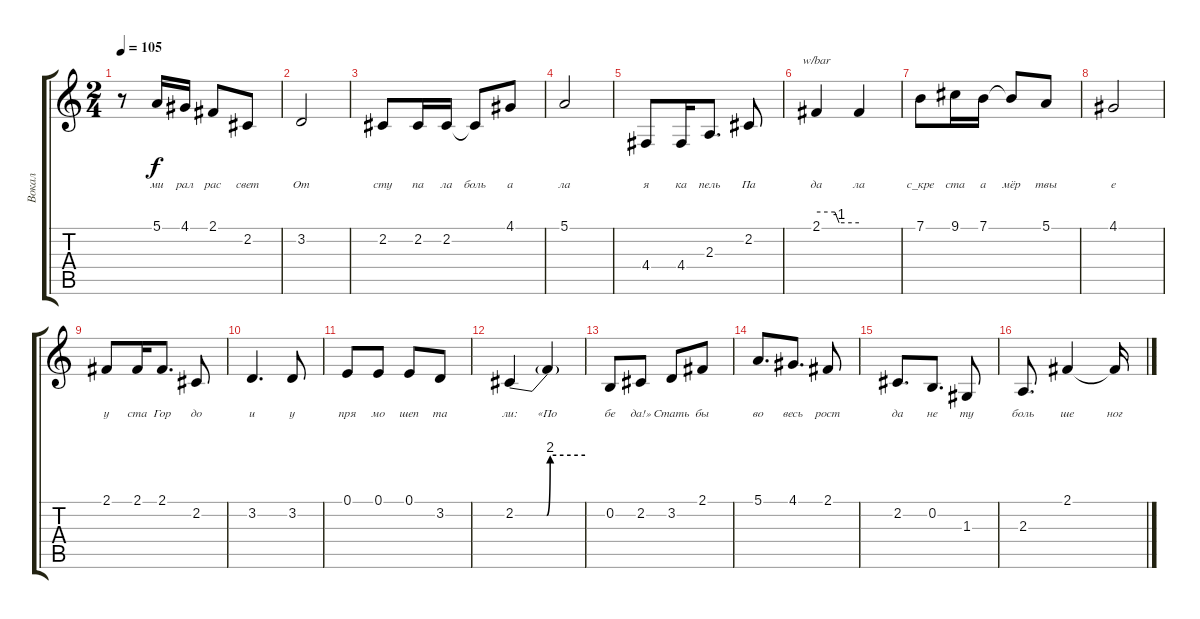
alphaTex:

\track ("Вокал" "Вокал") {instrument flute}
\staff {score tabs}
\tuning (E4 B3 G3 D3 A2 E2) {hide}
\ts (2 4)
\tempo 105
\clef g2
\ks c
r.8{dy f} 5.1.16{lyrics (0 "ми") lyrics (1 "") lyrics (2 "") lyrics (3 "") lyrics (4 "")} 4.1.16{lyrics (0 "pал") lyrics (1 "") lyrics (2 "") lyrics (3 "") lyrics (4 "")} 2.1.8{lyrics (0 "pас") lyrics (1 "") lyrics (2 "") lyrics (3 "") lyrics (4 "")} 2.2.8{lyrics (0 "свет") lyrics (1 "") lyrics (2 "") lyrics (3 "") lyrics (4 "")} |
3.2.2{lyrics (0 "От") lyrics (1 "") lyrics (2 "") lyrics (3 "") lyrics (4 "")} |
2.2.8{lyrics (0 "сту") lyrics (1 "") lyrics (2 "") lyrics (3 "") lyrics (4 "")} 2.2.16{lyrics (0 "па") lyrics (1 "") lyrics (2 "") lyrics (3 "") lyrics (4 "")} 2.2.16{lyrics (0 "ла") lyrics (1 "") lyrics (2 "") lyrics (3 "") lyrics (4 "")} 2.2{t}.8{lyrics (0 "боль") lyrics (1 "") lyrics (2 "") lyrics (3 "") lyrics (4 "")} 4.1.8{lyrics (0 "а") lyrics (1 "") lyrics (2 "") lyrics (3 "") lyrics (4 "")} |
5.1.2{lyrics (0 "ла") lyrics (1 "") lyrics (2 "") lyrics (3 "") lyrics (4 "")} |
4.4.8{lyrics (0 "я") lyrics (1 "") lyrics (2 "") lyrics (3 "") lyrics (4 "")} 4.4.16{lyrics (0 "ка") lyrics (1 "") lyrics (2 "") lyrics (3 "") lyrics (4 "")} 2.3.8{d lyrics (0 "пель") lyrics (1 "") lyrics (2 "") lyrics (3 "") lyrics (4 "")} 2.2.8{lyrics (0 "Па") lyrics (1 "") lyrics (2 "") lyrics (3 "") lyrics (4 "")} |
2.1.4{tbe (custom default 0 0 26 0 32 -4 60 -4) lyrics (0 "да") lyrics (1 "") lyrics (2 "") lyrics (3 "") lyrics (4 "")} 2.1{t}.4{lyrics (0 "ла") lyrics (1 "") lyrics (2 "") lyrics (3 "") lyrics (4 "")} |
7.1.8{lyrics (0 "с_кpе") lyrics (1 "") lyrics (2 "") lyrics (3 "") lyrics (4 "")} 9.1.16{lyrics (0 "ста") lyrics (1 "") lyrics (2 "") lyrics (3 "") lyrics (4 "")} 7.1.16{lyrics (0 "а") lyrics (1 "") lyrics (2 "") lyrics (3 "") lyrics (4 "")} 7.1{t}.8{lyrics (0 "мёp") lyrics (1 "") lyrics (2 "") lyrics (3 "") lyrics (4 "")} 5.1.8{lyrics (0 "твы") lyrics (1 "") lyrics (2 "") lyrics (3 "") lyrics (4 "")} |
4.1.2{lyrics (0 "е") lyrics (1 "") lyrics (2 "") lyrics (3 "") lyrics (4 "")} |
2.1.8{lyrics (0 "у") lyrics (1 "") lyrics (2 "") lyrics (3 "") lyrics (4 "")} 2.1.16{lyrics (0 "ста") lyrics (1 "") lyrics (2 "") lyrics (3 "") lyrics (4 "")} 2.1.8{d lyrics (0 "Гоp") lyrics (1 "") lyrics (2 "") lyrics (3 "") lyrics (4 "")} 2.2.8{lyrics (0 "до") lyrics (1 "") lyrics (2 "") lyrics (3 "") lyrics (4 "")} |
3.2.4{d lyrics (0 "и") lyrics (1 "") lyrics (2 "") lyrics (3 "") lyrics (4 "")} 3.2.8{lyrics (0 "у") lyrics (1 "") lyrics (2 "") lyrics (3 "") lyrics (4 "")} |
0.1.8{lyrics (0 "пpя") lyrics (1 "") lyrics (2 "") lyrics (3 "") lyrics (4 "")} 0.1.8{lyrics (0 "мо") lyrics (1 "") lyrics (2 "") lyrics (3 "") lyrics (4 "")} 0.1.8{lyrics (0 "шеп") lyrics (1 "") lyrics (2 "") lyrics (3 "") lyrics (4 "")} 3.2.8{lyrics (0 "та") lyrics (1 "") lyrics (2 "") lyrics (3 "") lyrics (4 "")} |
2.2{be (custom 0 0 27 0 30 8 60 8)}.4{lyrics (0 "ли:") lyrics (1 "") lyrics (2 "") lyrics (3 "") lyrics (4 "")} 2.2{t}.4{lyrics (0 "«По") lyrics (1 "") lyrics (2 "") lyrics (3 "") lyrics (4 "")} |
0.2.8{lyrics (0 "бе") lyrics (1 "") lyrics (2 "") lyrics (3 "") lyrics (4 "")} 2.2.8{lyrics (0 "да!»") lyrics (1 "") lyrics (2 "") lyrics (3 "") lyrics (4 "")} 3.2.8{lyrics (0 "Стать") lyrics (1 "") lyrics (2 "") lyrics (3 "") lyrics (4 "")} 2.1.8{lyrics (0 "бы") lyrics (1 "") lyrics (2 "") lyrics (3 "") lyrics (4 "")} |
5.1.8{d lyrics (0 "во") lyrics (1 "") lyrics (2 "") lyrics (3 "") lyrics (4 "")} 4.1.8{d lyrics (0 "весь") lyrics (1 "") lyrics (2 "") lyrics (3 "") lyrics (4 "")} 2.1.8{lyrics (0 "pост") lyrics (1 "") lyrics (2 "") lyrics (3 "") lyrics (4 "")} |
2.2.8{d lyrics (0 "да") lyrics (1 "") lyrics (2 "") lyrics (3 "") lyrics (4 "")} 0.2.8{d lyrics (0 "не") lyrics (1 "") lyrics (2 "") lyrics (3 "") lyrics (4 "")} 1.3.8{lyrics (0 "ту") lyrics (1 "") lyrics (2 "") lyrics (3 "") lyrics (4 "")} |
2.3.8{d lyrics (0 "боль") lyrics (1 "") lyrics (2 "") lyrics (3 "") lyrics (4 "")} 2.1.4{lyrics (0 "ше") lyrics (1 "") lyrics (2 "") lyrics (3 "") lyrics (4 "")} 2.1{t}.16{lyrics (0 "ног") lyrics (1 "") lyrics (2 "") lyrics (3 "") lyrics (4 "")}
